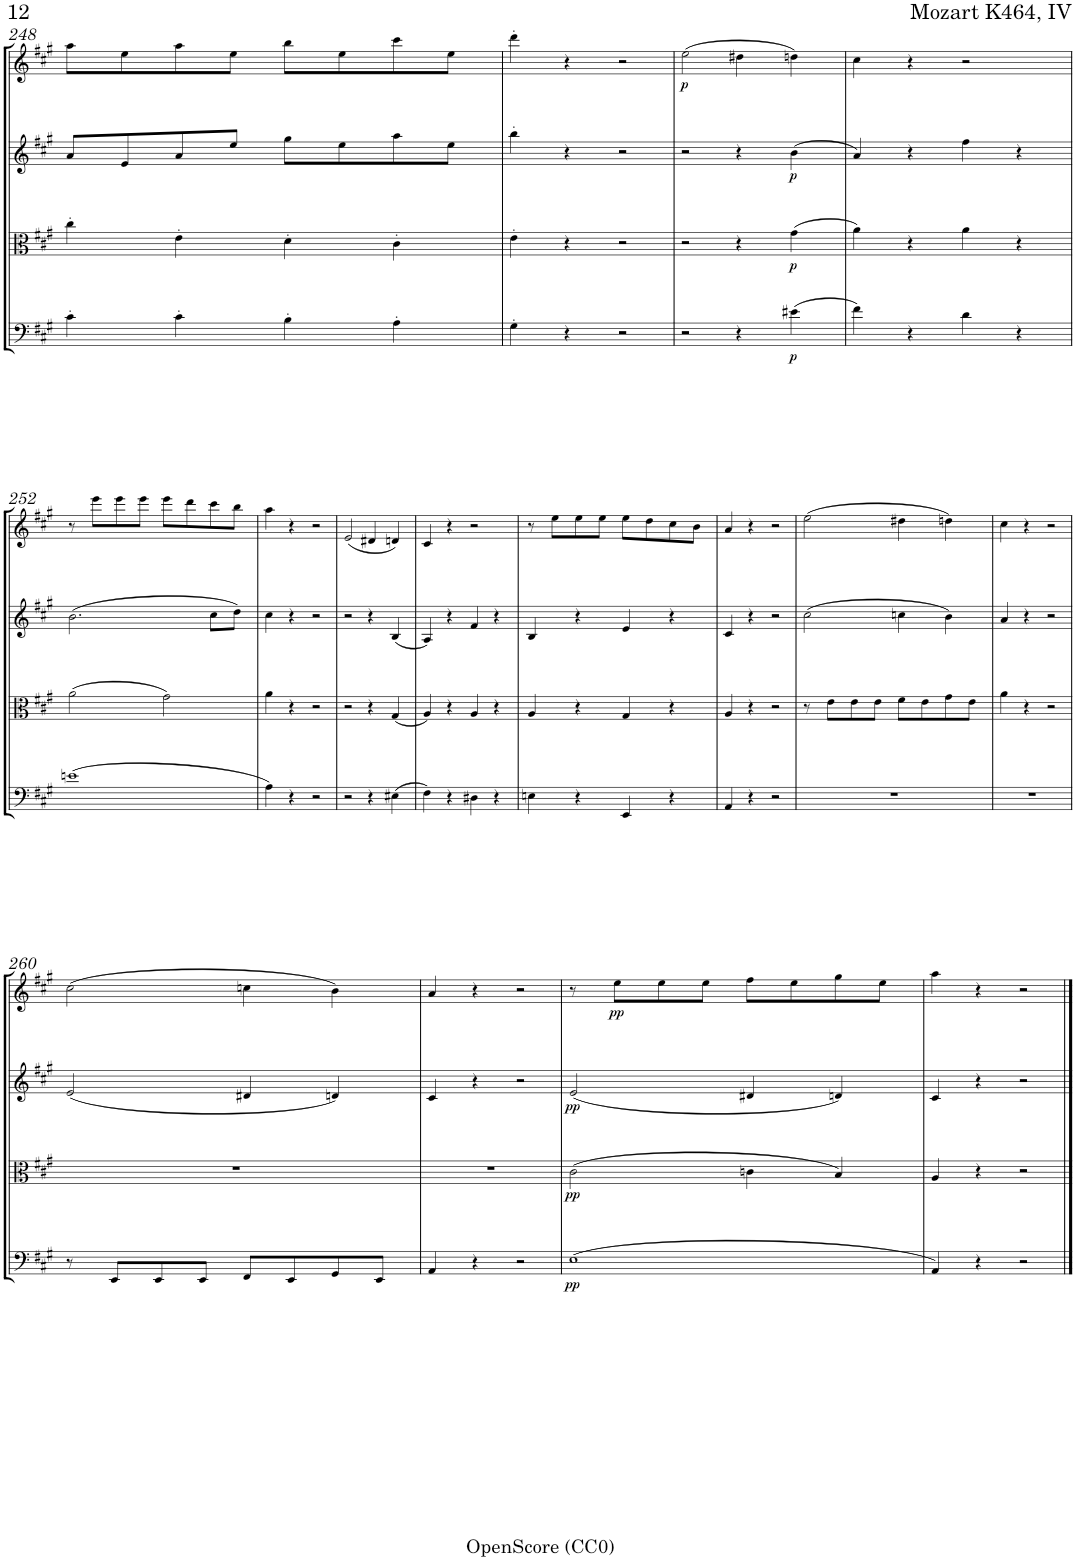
**kern	**dynam	**kern	**dynam	**kern	**dynam	**kern	**dynam
*part4	*part4	*part3	*part3	*part2	*part2	*part1	*part1
*staff4	*staff4	*staff3	*staff3	*staff2	*staff2	*staff1	*staff1
*I"Violoncello	*	*I"Viola	*	*I"Violin 2	*	*I"Violin 1	*
*I'Vc	*	*I'Vla	*	*I'Vln	*	*I'Vln	*
!!LO:PB:g=z
*clefF4	*	*clefC3	*	*clefG2	*	*clefG2	*
*k[f#c#g#]	*	*k[f#c#g#]	*	*k[f#c#g#]	*	*k[f#c#g#]	*
*M4/4	*	*M4/4	*	*M4/4	*	*M4/4	*
*met(c)	*	*met(c)	*	*met(c)	*	*met(c)	*
=248	=248	=248	=248	=248	=248	=248	=248
4c#'\	.	4cc#'\	.	8a/L	.	8aa\L	.
.	.	.	.	8e/	.	8ee\	.
4c#'\	.	4e'\	.	8a/	.	8aa\	.
.	.	.	.	8ee/J	.	8ee\J	.
4B'\	.	4d'\	.	8gg#\L	.	8bb\L	.
.	.	.	.	8ee\	.	8ee\	.
4A'\	.	4c#'\	.	8aa\	.	8ccc#\	.
.	.	.	.	8ee\J	.	8ee\J	.
=249	=249	=249	=249	=249	=249	=249	=249
4G#'\	.	4e'\	.	4bb'\	.	4ddd'\	.
4r	.	4r	.	4r	.	4r	.
2r	.	2r	.	2r	.	2r	.
=250	=250	=250	=250	=250	=250	=250	=250
!	!	!	!	!	!	!	!LO:DY:b
2r	.	2r	.	2r	.	(2ee\	p
4r	.	4r	.	4r	.	4dd#X\	.
!	!LO:DY:b	!	!LO:DY:b	!	!LO:DY:b	!	!
(4e#X\	p	(4g#\	p	(4b\	p	4ddn\)	.
=251	=251	=251	=251	=251	=251	=251	=251
4f#\)	.	4a\)	.	4a/)	.	4cc#\	.
4r	.	4r	.	4r	.	4r	.
4d\	.	4a\	.	4ff#\	.	2r	.
4r	.	4r	.	4r	.	.	.
!!LO:LB:g=z
=252	=252	=252	=252	=252	=252	=252	=252
(1en	.	(2a\	.	(2.b\	.	8r	.
.	.	.	.	.	.	8eee\L	.
.	.	.	.	.	.	8eee\	.
.	.	.	.	.	.	8eee\J	.
.	.	2g#\)	.	.	.	8eee\L	.
.	.	.	.	.	.	8ddd\	.
.	.	.	.	8cc#\L	.	8ccc#\	.
.	.	.	.	8dd\J)	.	8bb\J	.
=253	=253	=253	=253	=253	=253	=253	=253
4A\)	.	4a\	.	4cc#\	.	4aa\	.
4r	.	4r	.	4r	.	4r	.
2r	.	2r	.	2r	.	2r	.
=254	=254	=254	=254	=254	=254	=254	=254
2r	.	2r	.	2r	.	(2e/	.
4r	.	4r	.	4r	.	4d#X/	.
(4E#X\	.	(4G#/	.	(4B/	.	4dn/)	.
=255	=255	=255	=255	=255	=255	=255	=255
4F#\)	.	4A/)	.	4A/)	.	4c#/	.
4r	.	4r	.	4r	.	4r	.
4D#X\	.	4A/	.	4f#/	.	2r	.
4r	.	4r	.	4r	.	.	.
=256	=256	=256	=256	=256	=256	=256	=256
4En\	.	4A/	.	4B/	.	8r	.
.	.	.	.	.	.	8ee\L	.
4r	.	4r	.	4r	.	8ee\	.
.	.	.	.	.	.	8ee\J	.
4EE/	.	4G#/	.	4e/	.	8ee\L	.
.	.	.	.	.	.	8dd\	.
4r	.	4r	.	4r	.	8cc#\	.
.	.	.	.	.	.	8b\J	.
=257	=257	=257	=257	=257	=257	=257	=257
4AA/	.	4A/	.	4c#/	.	4a/	.
4r	.	4r	.	4r	.	4r	.
2r	.	2r	.	2r	.	2r	.
=258	=258	=258	=258	=258	=258	=258	=258
1r	.	8r	.	(2cc#\	.	(2ee\	.
.	.	8e\L	.	.	.	.	.
.	.	8e\	.	.	.	.	.
.	.	8e\J	.	.	.	.	.
.	.	8f#\L	.	4ccn\	.	4dd#X\	.
.	.	8e\	.	.	.	.	.
.	.	8g#\	.	4b\)	.	4ddn\)	.
.	.	8e\J	.	.	.	.	.
=259	=259	=259	=259	=259	=259	=259	=259
1r	.	4a\	.	4a/	.	4cc#\	.
.	.	4r	.	4r	.	4r	.
.	.	2r	.	2r	.	2r	.
!!LO:LB:g=z
=260	=260	=260	=260	=260	=260	=260	=260
8r	.	1r	.	(2e/	.	(2cc#\	.
8EE/L	.	.	.	.	.	.	.
8EE/	.	.	.	.	.	.	.
8EE/J	.	.	.	.	.	.	.
8FF#/L	.	.	.	4d#X/	.	4ccn\	.
8EE/	.	.	.	.	.	.	.
8GG#/	.	.	.	4dn/)	.	4b\)	.
8EE/J	.	.	.	.	.	.	.
=261	=261	=261	=261	=261	=261	=261	=261
4AA/	.	1r	.	4c#/	.	4a/	.
4r	.	.	.	4r	.	4r	.
2r	.	.	.	2r	.	2r	.
=262	=262	=262	=262	=262	=262	=262	=262
!	!LO:DY:b	!	!LO:DY:b	!	!LO:DY:b	!	!
(1E	pp	(2c#\	pp	(2e/	pp	8r	.
!	!	!	!	!	!	!	!LO:DY:b
.	.	.	.	.	.	8ee\L	pp
.	.	.	.	.	.	8ee\	.
.	.	.	.	.	.	8ee\J	.
.	.	4cn\	.	4d#X/	.	8ff#\L	.
.	.	.	.	.	.	8ee\	.
.	.	4B/)	.	4dn/)	.	8gg#\	.
.	.	.	.	.	.	8ee\J	.
=263	=263	=263	=263	=263	=263	=263	=263
4AA/)	.	4A/	.	4c#/	.	4aa\	.
4r	.	4r	.	4r	.	4r	.
2r	.	2r	.	2r	.	2r	.
==	==	==	==	==	==	==	==
*-	*-	*-	*-	*-	*-	*-	*-
